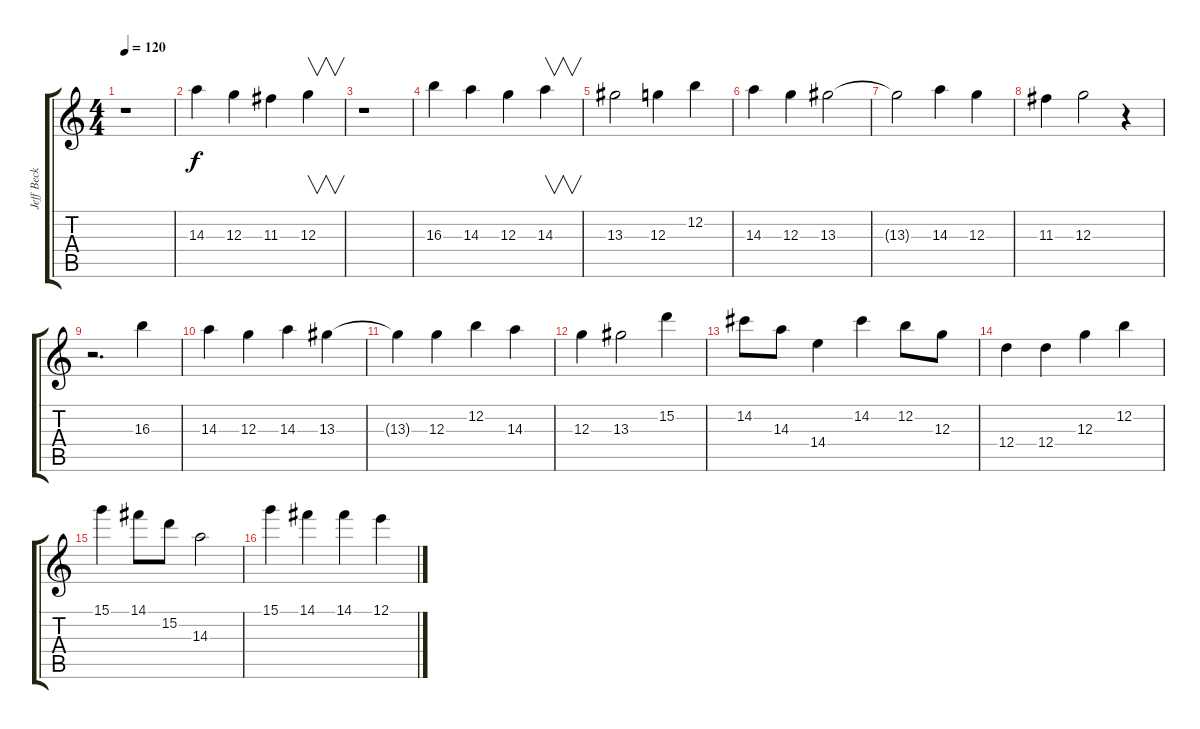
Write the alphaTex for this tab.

\track ("Jeff Beck (Ovd Gtr)" "Jeff Beck ") {instrument overdrivenguitar}
\staff {score tabs}
\tuning (E4 B3 G3 D3 A2 E2) {hide}
\ts (4 4)
\tempo 120
\clef g2
\ks c
r.1{dy f instrument overdrivenguitar} |
14.3.4 12.3.4 11.3.4 12.3.4{v} |
r.1 |
16.3.4 14.3.4 12.3.4 14.3.4{v} |
13.3.2 12.3.4 12.2.4 |
14.3.4 12.3.4 13.3.2 |
13.3{t}.2 14.3.4 12.3.4 |
11.3.4 12.3.2 r.4 |
r.2{d} 16.3.4 |
14.3.4 12.3.4 14.3.4 13.3.4 |
13.3{t}.4 12.3.4 12.2.4 14.3.4 |
12.3.4 13.3.2 15.2.4 |
14.2.8 14.3.8 14.4.4 14.2.4 12.2.8 12.3.8 |
12.4.4 12.4.4 12.3.4 12.2.4 |
15.1.4 14.1.8 15.2.8 14.3.2 |
15.1.4 14.1.4 14.1.4 12.1{h}.4
